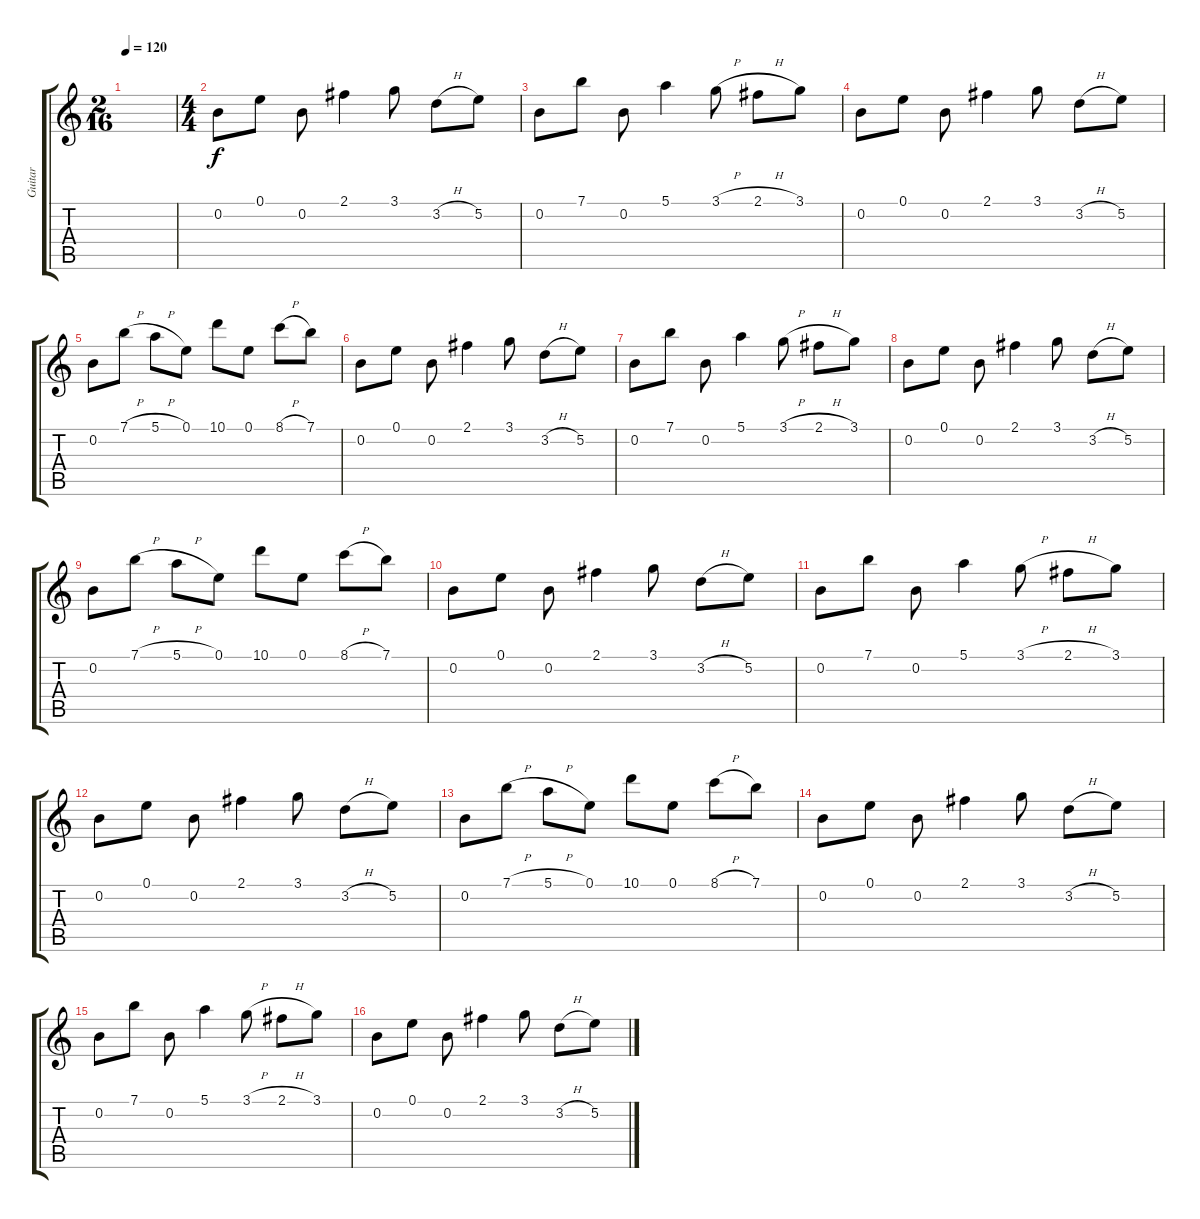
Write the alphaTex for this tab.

\track ("Guitar" "Guitar") {instrument distortionguitar}
\staff {score tabs}
\tuning (E4 B3 G3 D3 A2 E2) {hide}
\ts (2 16)
\tempo 120
\clef g2
\ks c
|
\ts (4 4)
0.2.8 0.1.8 0.2.8 2.1.4 3.1.8 3.2{h}.8 5.2.8 |
0.2.8 7.1.8 0.2.8 5.1.4 3.1{h}.8 2.1{h}.8 3.1.8 |
0.2.8 0.1.8 0.2.8 2.1.4 3.1.8 3.2{h}.8 5.2.8 |
0.2.8 7.1{h}.8 5.1{h}.8 0.1.8 10.1.8 0.1.8 8.1{h}.8 7.1.8 |
0.2.8 0.1.8 0.2.8 2.1.4 3.1.8 3.2{h}.8 5.2.8 |
0.2.8 7.1.8 0.2.8 5.1.4 3.1{h}.8 2.1{h}.8 3.1.8 |
0.2.8 0.1.8 0.2.8 2.1.4 3.1.8 3.2{h}.8 5.2.8 |
0.2.8 7.1{h}.8 5.1{h}.8 0.1.8 10.1.8 0.1.8 8.1{h}.8 7.1.8 |
0.2.8 0.1.8 0.2.8 2.1.4 3.1.8 3.2{h}.8 5.2.8 |
0.2.8 7.1.8 0.2.8 5.1.4 3.1{h}.8 2.1{h}.8 3.1.8 |
0.2.8 0.1.8 0.2.8 2.1.4 3.1.8 3.2{h}.8 5.2.8 |
0.2.8 7.1{h}.8 5.1{h}.8 0.1.8 10.1.8 0.1.8 8.1{h}.8 7.1.8 |
0.2.8 0.1.8 0.2.8 2.1.4 3.1.8 3.2{h}.8 5.2.8 |
0.2.8 7.1.8 0.2.8 5.1.4 3.1{h}.8 2.1{h}.8 3.1.8 |
0.2.8 0.1.8 0.2.8 2.1.4 3.1.8 3.2{h}.8 5.2.8
